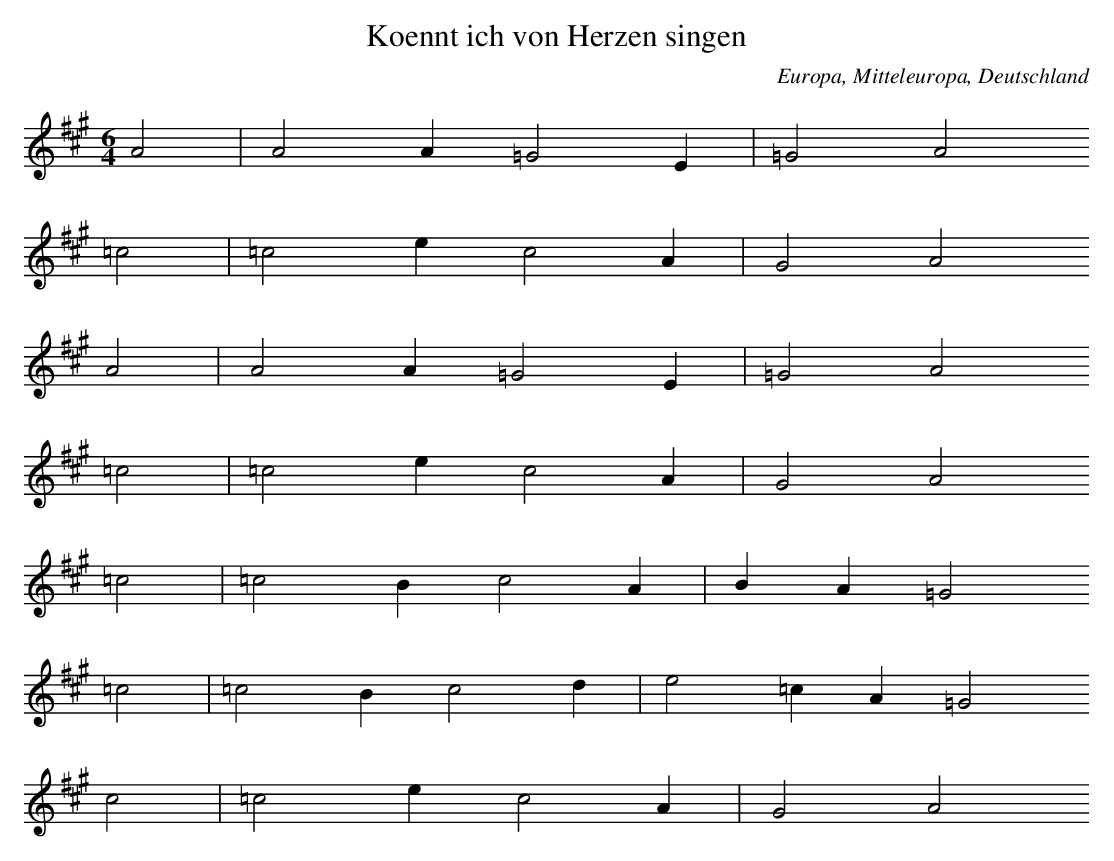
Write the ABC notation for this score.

X:1
T: Koennt ich von Herzen singen
O: Europa, Mitteleuropa, Deutschland
M: 6/4
L: 1/4
K: A
A2 | A2A=G2E | =G2A2
=c2 | =c2ec2A | G2A2
A2 | A2A=G2E | =G2A2
=c2 | =c2ec2A | G2A2
=c2 | =c2Bc2A | BA=G2
=c2 | =c2Bc2d | e2=cA=G2
c2 | =c2ec2A | G2A2
